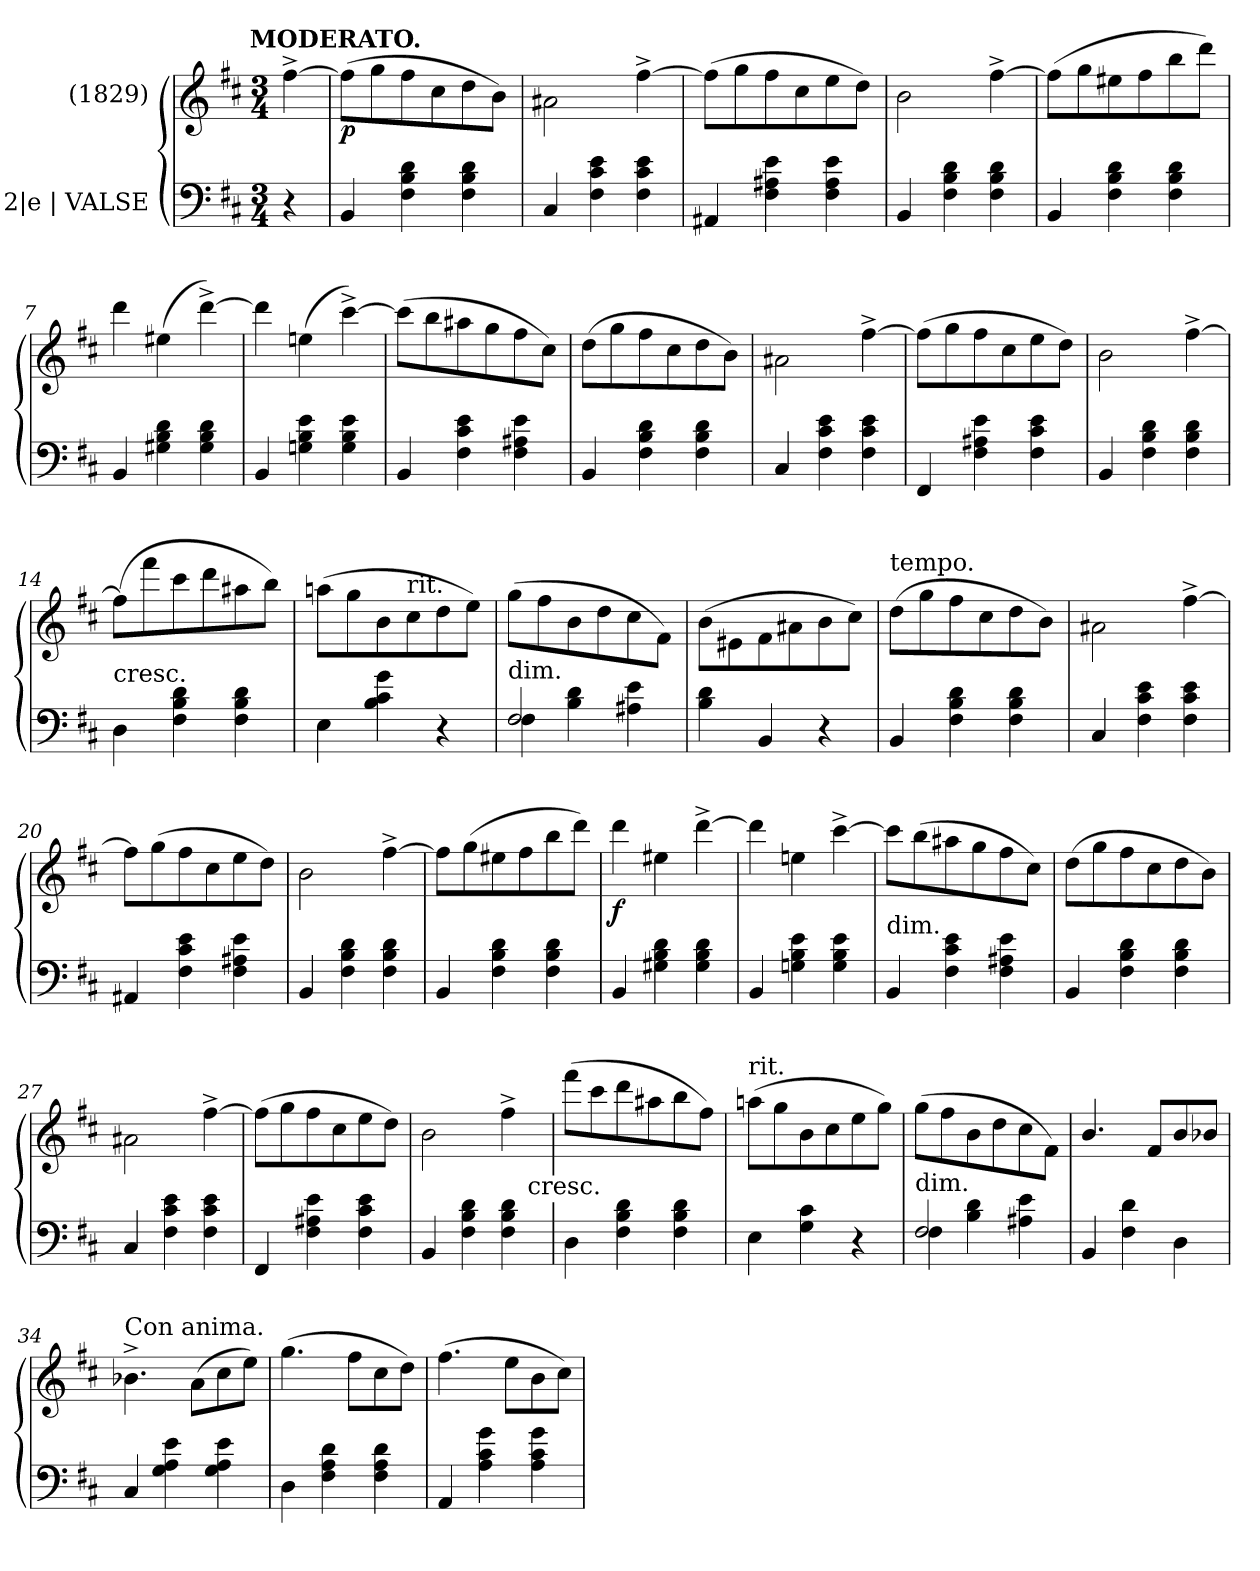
**kern	**kern	**dynam
*part2	*part1	*part1
*staff2	*staff1	*staff1
*I"2|e | VALSE	*I"(1829)	*
*clefF4	*clefG2	*
*k[f#c#]	*k[f#c#]	*
!!LO:TX:omd:t=MODERATO.
*M3/4	*M3/4	*
*MM108	*MM108	*
=	=	=
4r	[4ff#^<	.
=2	=2	=2
4BB	(>8ff#L]	p
.	8gg	.
4d 4B 4F#	8ff#	.
.	8cc#	.
4d 4B 4F#	8dd	.
.	8bJ)	.
=3	=3	=3
4C#	2a#X\	.
4e 4c# 4F#	.	.
4e 4c# 4F#	[4ff#^<	.
=4	=4	=4
4AA#X	(>8ff#L]	.
.	8gg	.
4e 4A#X 4F#	8ff#	.
.	8cc#	.
4e 4A# 4F#	8ee	.
.	8ddJ)	.
=5	=5	=5
4BB	2b	.
4d 4B 4F#	.	.
4d 4B 4F#	[4ff#^<	.
=6	=6	=6
4BB	(>8ff#L]	.
.	8gg	.
4d 4B 4F#	8ee#X	.
.	8ff#	.
4d 4B 4F#	8bb	.
.	8dddJ)	.
=7	=7	=7
4BB	4ddd	.
4d 4B 4G#X	(>4ee#X	.
4d 4B 4G#	[4ddd^<)	.
=8	=8	=8
4BB	4ddd]	.
4e 4B 4Gn	(>4een	.
4e 4B 4G	[4ccc#^<)	.
=9	=9	=9
4BB	(>8ccc#L]	.
.	8bb	.
4e 4c# 4F#	8aa#X	.
.	8gg	.
4e 4A#X 4F#	8ff#	.
.	8cc#J)	.
=10	=10	=10
4BB	(>8ddL	.
.	8gg	.
4d 4B 4F#	8ff#	.
.	8cc#	.
4d 4B 4F#	8dd	.
.	8bJ)	.
=11	=11	=11
4C#	2a#X\	.
4e 4c# 4F#	.	.
4e 4c# 4F#	[4ff#^<	.
=12	=12	=12
4FF#	(>8ff#L]	.
.	8gg	.
4e 4A#X 4F#	8ff#	.
.	8cc#	.
4e 4c# 4F#	8ee	.
.	8ddJ)	.
=13	=13	=13
4BB	2b	.
4d 4B 4F#	.	.
4d 4B 4F#	[4ff#^<	.
=14	=14	=14
!	!LO:TX:c:t=cresc.	!
4D	(>8ff#L]	.
.	8fff#	.
4d 4B 4F#	8ccc#	.
.	8ddd	.
4d 4B 4F#	8aa#X	.
.	8bbJ)	.
=15	=15	=15
4E	(>8aanL	.
.	8gg	.
4g 4c# 4B	8b	.
!	!LO:TX:a:t=rit.	!
.	8cc#	.
4r	8dd	.
.	8eeJ)	.
=16	=16	=16
*^	*	*
!	!	!LO:TX:c:t=dim.	!
2F#	4F#	(>8ggL	.
.	.	8ff#	.
.	4d 4B	8b	.
.	.	8dd	.
4ryy	4e 4A#X	8cc#	.
.	.	8f#J)	.
*v	*v	*	*
=17	=17	=17
4d 4B	(>8b\L	.
.	8e#X\	.
4BB	8f#\	.
.	8a#X\	.
4r	8b\	.
.	8cc#\J)	.
=18	=18	=18
!	!LO:TX:a:t=tempo.	!
4BB	(>8ddL	.
.	8gg	.
4d 4B 4F#	8ff#	.
.	8cc#	.
4d 4B 4F#	8dd	.
.	8bJ)	.
=19	=19	=19
4C#	2a#X\	.
4e 4c# 4F#	.	.
4e 4c# 4F#	[4ff#^<	.
=20	=20	=20
4AA#X	8ff#L]	.
.	(>8gg	.
4e 4c# 4F#	8ff#	.
.	8cc#	.
4e 4A#X 4F#	8ee	.
.	8ddJ)	.
=21	=21	=21
4BB	2b	.
4d 4B 4F#	.	.
4d 4B 4F#	[4ff#^<	.
=22	=22	=22
4BB	8ff#L]	.
.	(>8gg	.
4d 4B 4F#	8ee#X	.
.	8ff#	.
4d 4B 4F#	8bb	.
.	8dddJ)	.
=23	=23	=23
4BB	4ddd	f
4d 4B 4G#X	4ee#X	.
4d 4B 4G#	[4ddd^<	.
=24	=24	=24
4BB	4ddd]	.
4e 4B 4Gn	4een	.
4e 4B 4G	[4ccc#^<	.
=25	=25	=25
!	!LO:TX:c:t=dim.	!
4BB	8ccc#L]	.
.	(>8bb	.
4e 4c# 4F#	8aa#X	.
.	8gg	.
4e 4A#X 4F#	8ff#	.
.	8cc#J)	.
=26	=26	=26
4BB	(>8ddL	.
.	8gg	.
4d 4B 4F#	8ff#	.
.	8cc#	.
4d 4B 4F#	8dd	.
.	8bJ)	.
=27	=27	=27
4C#	2a#X\	.
4e 4c# 4F#	.	.
4e 4c# 4F#	[4ff#^<	.
=28	=28	=28
4FF#	(>8ff#L]	.
.	8gg	.
4e 4A#X 4F#	8ff#	.
.	8cc#	.
4e 4c# 4F#	8ee	.
.	8ddJ)	.
=29	=29	=29
*	*^	*
4BB	2b	2ryy	.
4d 4B 4F#	.	.	.
4d 4B 4F#	4ff#^<	8ryy	.
!	!	!LO:TX:c:t=cresc.	!
.	.	8ryy	.
*	*v	*v	*
=30	=30	=30
4D	(>8fff#L	.
.	8ccc#	.
4d 4B 4F#	8ddd	.
.	8aa#X	.
4d 4B 4F#	8bb	.
.	8ff#J)	.
=31	=31	=31
!	!LO:TX:a:t=rit.	!
4E	(>8aanL	.
.	8gg	.
4c# 4G	8b	.
.	8cc#	.
4r	8ee	.
.	8ggJ)	.
=32	=32	=32
*^	*	*
!	!	!LO:TX:c:t=dim.	!
2F#	4F#	(>8ggL	.
.	.	8ff#	.
.	4d 4B	8b	.
.	.	8dd	.
4ryy	4e 4A#X	8cc#	.
.	.	8f#J)	.
*v	*v	*	*
=33	=33	=33
4BB	4.b/	.
4d 4F#	.	.
.	8f#L	.
4D	8b	.
.	8b-XJ	.
=34	=34	=34
!	!LO:TX:a:t=Con anima.	!
4C#/	4.b-X^<	.
4e 4A 4G	.	.
.	(>8aL	.
4e 4A 4G	8cc#	.
.	8eeJ)	.
=35	=35	=35
4D	(>4.gg	.
4d 4A 4F#	.	.
.	8ff#L	.
4d 4A 4F#	8cc#	.
.	8ddJ)	.
=36	=36	=36
4AA	(>4.ff#	.
4g 4c# 4A	.	.
.	8eeL	.
4g 4c# 4A	8b	.
.	8cc#J)	.
=	=	=
*-	*-	*-
